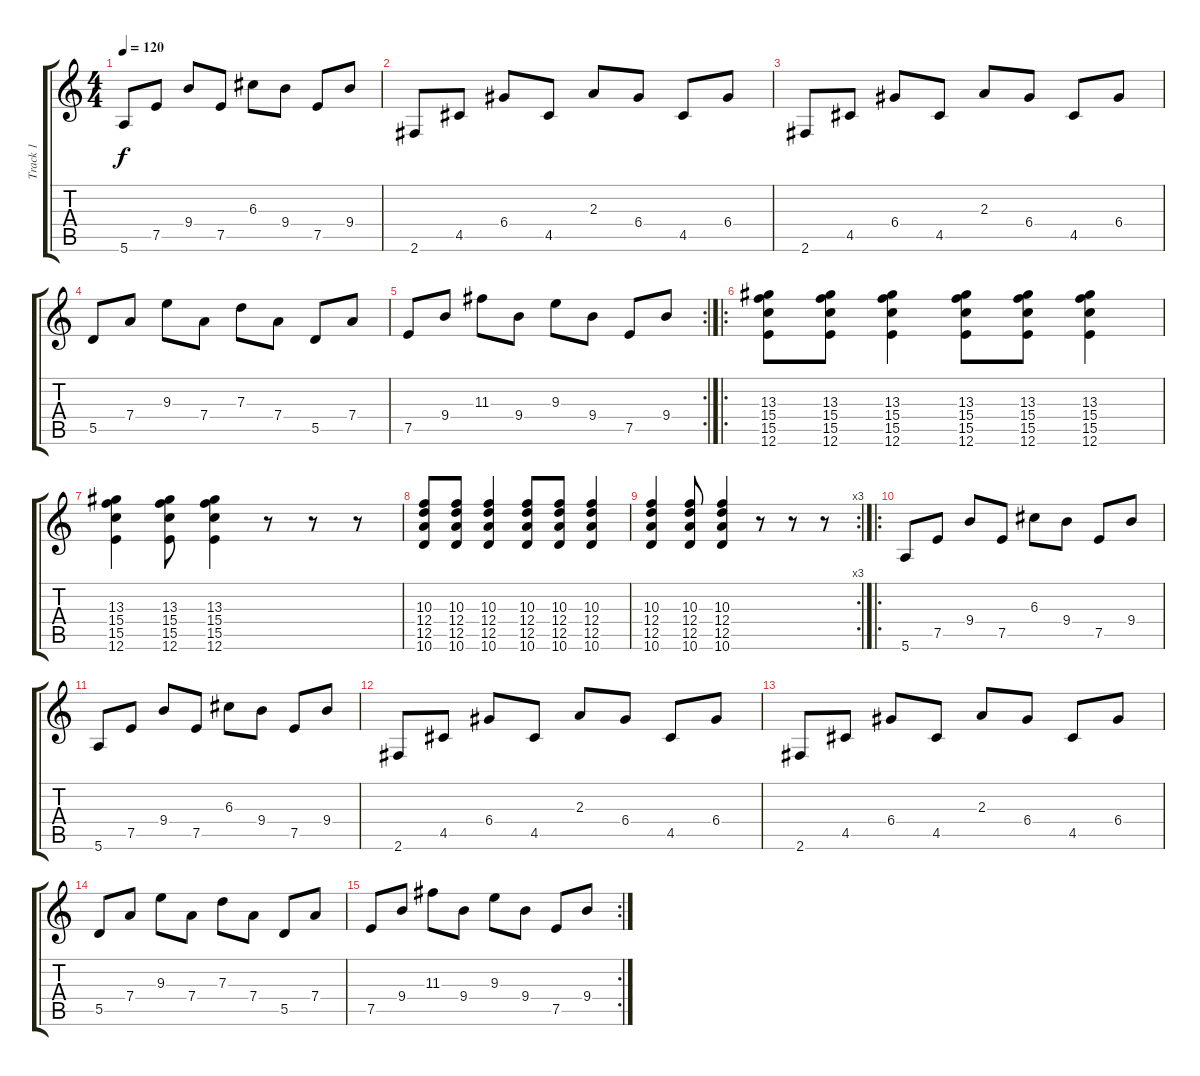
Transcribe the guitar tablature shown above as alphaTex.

\track ("Track 1" "Track 1") {instrument acousticguitarsteel}
\staff {score tabs}
\tuning (E4 B3 G3 D3 A2 E2) {hide}
\ts (4 4)
\tempo 120
\clef g2
\ks c
5.6.8{dy f} 7.5.8 9.4.8 7.5.8 6.3.8 9.4.8 7.5.8 9.4.8 |
2.6.8 4.5.8 6.4.8 4.5.8 2.3.8 6.4.8 4.5.8 6.4.8 |
2.6.8 4.5.8 6.4.8 4.5.8 2.3.8 6.4.8 4.5.8 6.4.8 |
5.5.8 7.4.8 9.3.8 7.4.8 7.3.8 7.4.8 5.5.8 7.4.8 |
\rc 2
7.5.8 9.4.8 11.3.8 9.4.8 9.3.8 9.4.8 7.5.8 9.4.8 |
\ro
(13.3 15.4 15.5 12.6).8 (13.3 15.4 15.5 12.6).8 (13.3 15.4 15.5 12.6).4 (13.3 15.4 15.5 12.6).8 (13.3 15.4 15.5 12.6).8 (13.3 15.4 15.5 12.6).4 |
(13.3 15.4 15.5 12.6).4 (13.3 15.4 15.5 12.6).8 (13.3 15.4 15.5 12.6).4 r.8 r.8 r.8 |
(10.3 12.4 12.5 10.6).8 (10.3 12.4 12.5 10.6).8 (10.3 12.4 12.5 10.6).4 (10.3 12.4 12.5 10.6).8 (10.3 12.4 12.5 10.6).8 (10.3 12.4 12.5 10.6).4 |
\rc 3
(10.3 12.4 12.5 10.6).4 (10.3 12.4 12.5 10.6).8 (10.3 12.4 12.5 10.6).4 r.8 r.8 r.8 |
\ro
5.6.8 7.5.8 9.4.8 7.5.8 6.3.8 9.4.8 7.5.8 9.4.8 |
5.6.8 7.5.8 9.4.8 7.5.8 6.3.8 9.4.8 7.5.8 9.4.8 |
2.6.8 4.5.8 6.4.8 4.5.8 2.3.8 6.4.8 4.5.8 6.4.8 |
2.6.8 4.5.8 6.4.8 4.5.8 2.3.8 6.4.8 4.5.8 6.4.8 |
5.5.8 7.4.8 9.3.8 7.4.8 7.3.8 7.4.8 5.5.8 7.4.8 |
\rc 2
7.5.8 9.4.8 11.3.8 9.4.8 9.3.8 9.4.8 7.5.8 9.4.8
